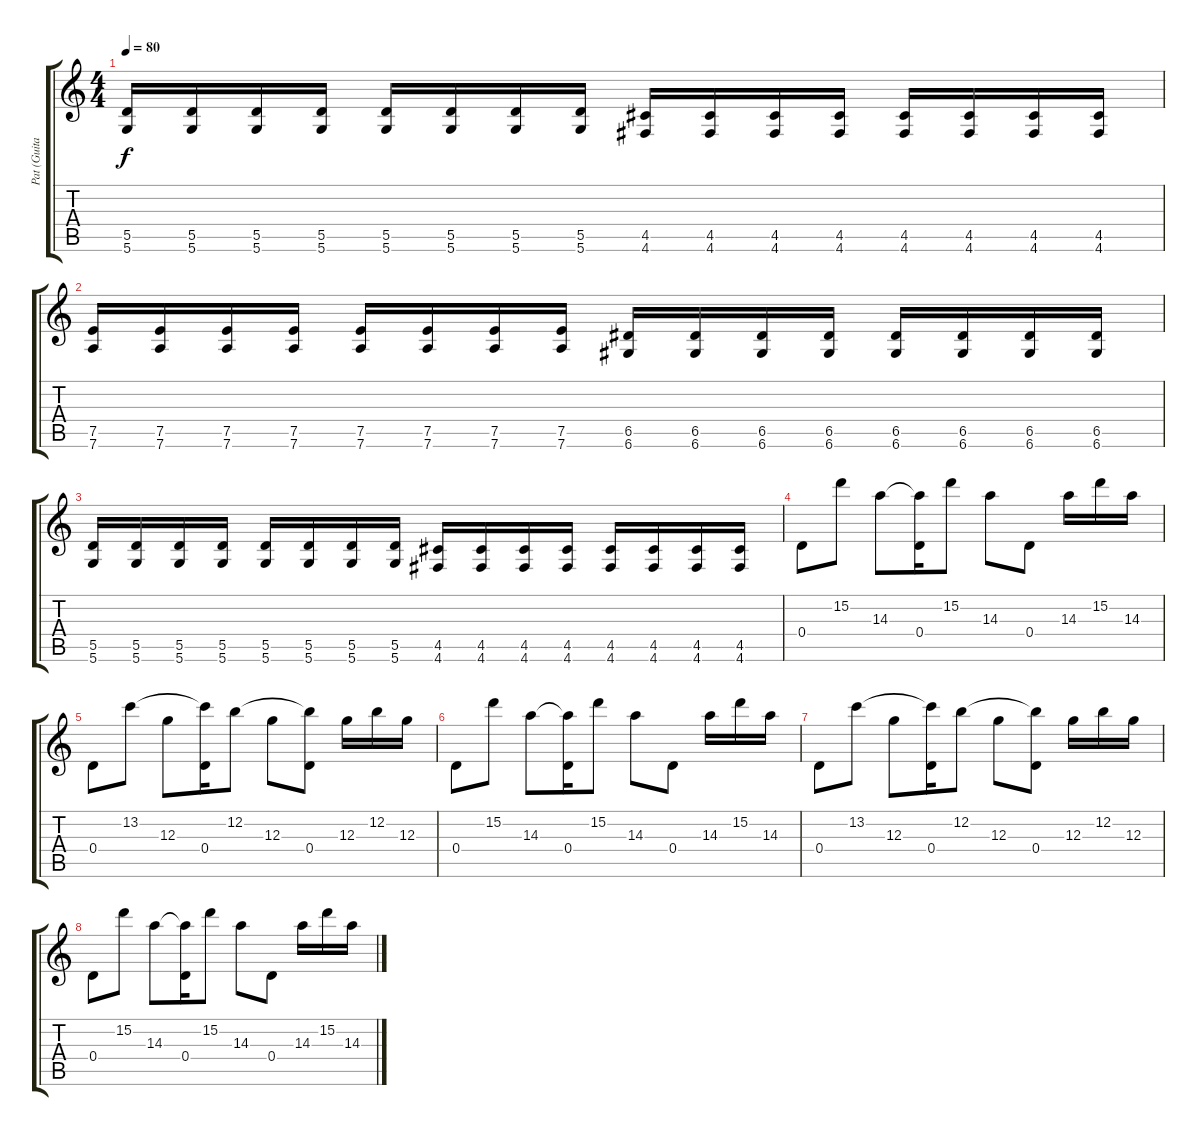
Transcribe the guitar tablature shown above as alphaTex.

\track ("Pat (Guitar)" "Pat (Guita") {instrument acousticguitarnylon}
\staff {score tabs}
\tuning (E4 B3 G3 D3 A2 D2) {hide}
\ts (4 4)
\tempo 80
\clef g2
\ks c
(5.5 5.6).16{dy f} (5.5 5.6).16 (5.5 5.6).16 (5.5 5.6).16 (5.5 5.6).16 (5.5 5.6).16 (5.5 5.6).16 (5.5 5.6).16 (4.5 4.6).16 (4.5 4.6).16 (4.5 4.6).16 (4.5 4.6).16 (4.5 4.6).16 (4.5 4.6).16 (4.5 4.6).16 (4.5 4.6).16 |
(7.5 7.6).16 (7.5 7.6).16 (7.5 7.6).16 (7.5 7.6).16 (7.5 7.6).16 (7.5 7.6).16 (7.5 7.6).16 (7.5 7.6).16 (6.5 6.6).16 (6.5 6.6).16 (6.5 6.6).16 (6.5 6.6).16 (6.5 6.6).16 (6.5 6.6).16 (6.5 6.6).16 (6.5 6.6).16 |
(5.5 5.6).16 (5.5 5.6).16 (5.5 5.6).16 (5.5 5.6).16 (5.5 5.6).16 (5.5 5.6).16 (5.5 5.6).16 (5.5 5.6).16 (4.5 4.6).16 (4.5 4.6).16 (4.5 4.6).16 (4.5 4.6).16 (4.5 4.6).16 (4.5 4.6).16 (4.5 4.6).16 (4.5 4.6).16 |
0.4.8 15.2.8 14.3.8 (14.3{t} 0.4).16 15.2.8 14.3.8 0.4.8 14.3.16 15.2.16 14.3.16 |
0.4.8 13.2.8 12.3.8 (13.2{t} 0.4).16 12.2.8 12.3.8 (12.2{t} 0.4).8 12.3.16 12.2.16 12.3.16 |
0.4.8 15.2.8 14.3.8 (14.3{t} 0.4).16 15.2.8 14.3.8 0.4.8 14.3.16 15.2.16 14.3.16 |
0.4.8 13.2.8 12.3.8 (13.2{t} 0.4).16 12.2.8 12.3.8 (12.2{t} 0.4).8 12.3.16 12.2.16 12.3.16 |
0.4.8 15.2.8 14.3.8 (14.3{t} 0.4).16 15.2.8 14.3.8 0.4.8 14.3.16 15.2.16 14.3.16
